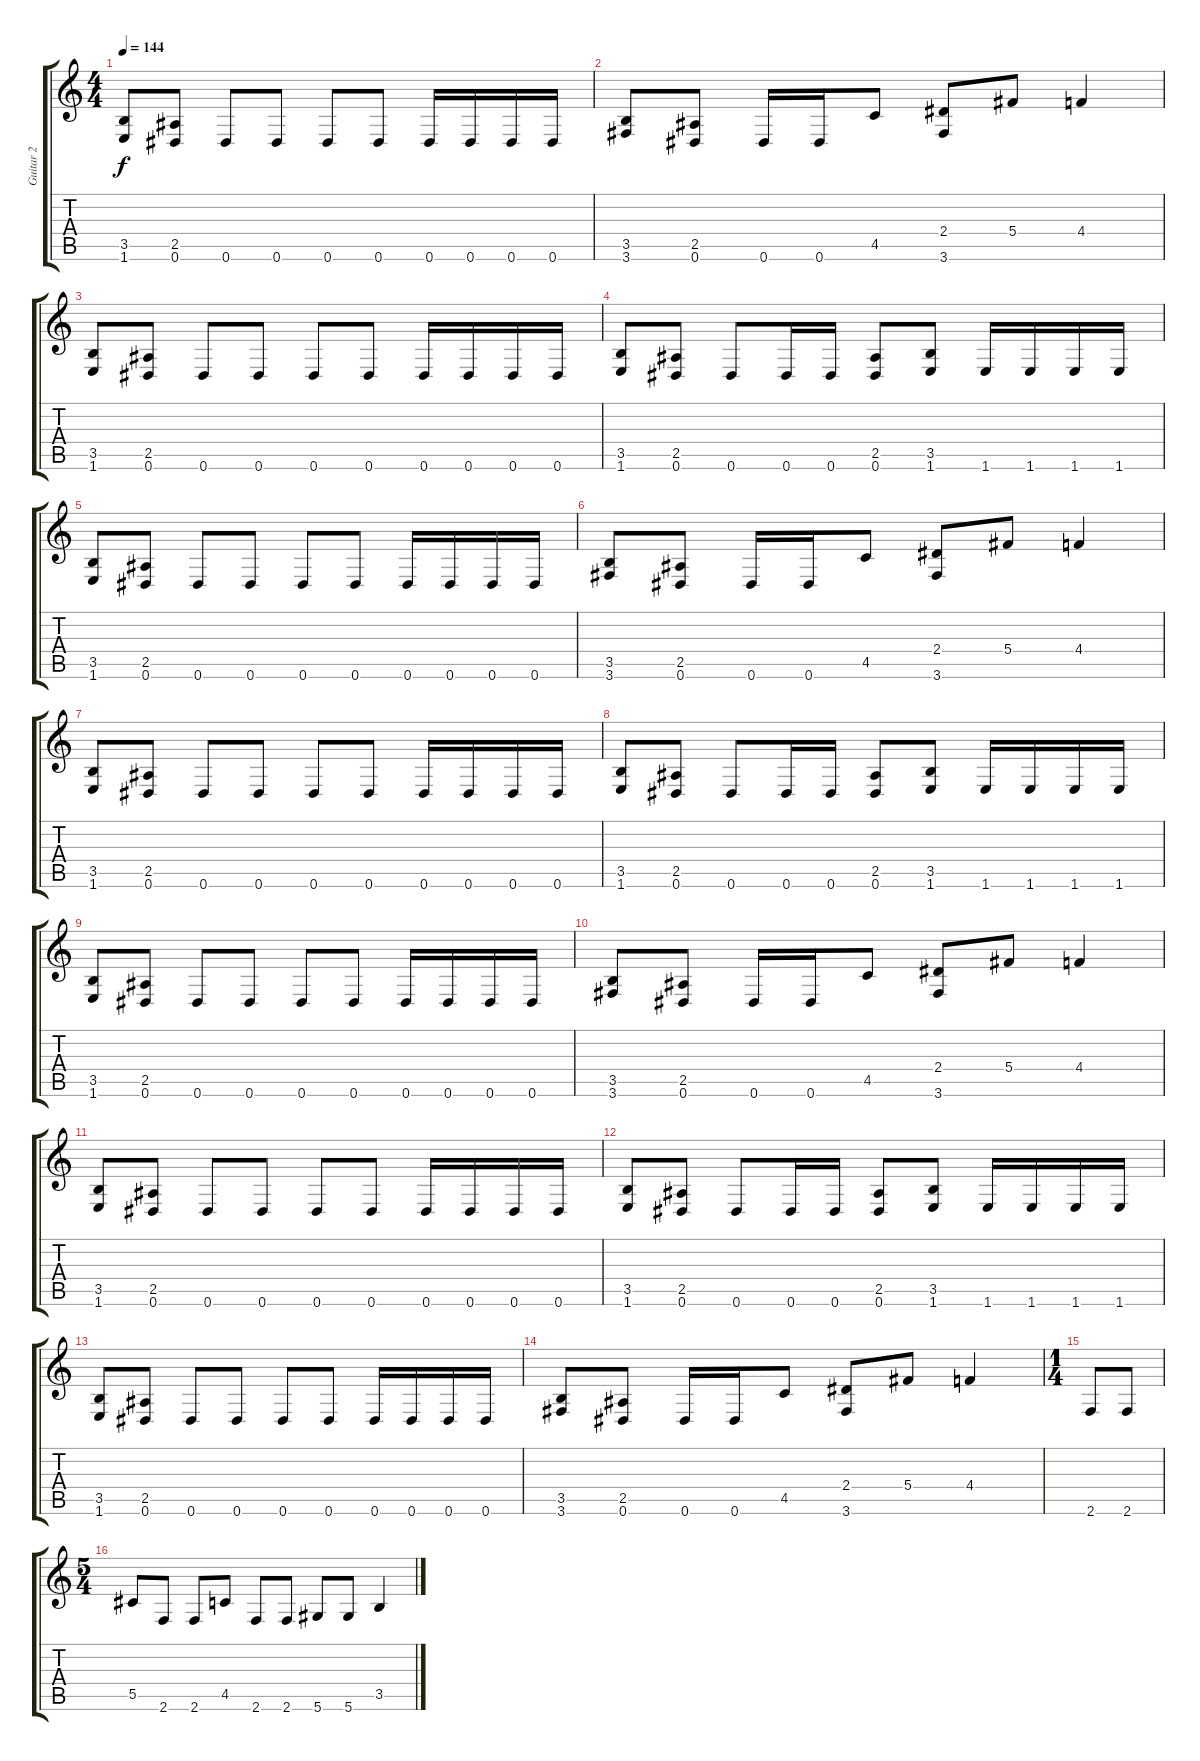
\track ("Guitar 2" "Guitar 2") {instrument distortionguitar}
\staff {score tabs}
\tuning (Eb4 Bb3 Gb3 Db3 Ab2 Eb2) {hide}
\ts (4 4)
\tempo 144
\clef g2
\ks c
(3.5 1.6).8{dy f} (2.5 0.6).8 0.6.8 0.6.8 0.6.8 0.6.8 0.6.16 0.6.16 0.6.16 0.6.16 |
(3.5 3.6).8 (2.5 0.6).8 0.6.16 0.6.16 4.5.8 (2.4 3.6).8 5.4.8 4.4.4 |
(3.5 1.6).8 (2.5 0.6).8 0.6.8 0.6.8 0.6.8 0.6.8 0.6.16 0.6.16 0.6.16 0.6.16 |
(3.5 1.6).8 (2.5 0.6).8 0.6.8 0.6.16 0.6.16 (2.5 0.6).8 (3.5 1.6).8 1.6.16 1.6.16 1.6.16 1.6.16 |
(3.5 1.6).8 (2.5 0.6).8 0.6.8 0.6.8 0.6.8 0.6.8 0.6.16 0.6.16 0.6.16 0.6.16 |
(3.5 3.6).8 (2.5 0.6).8 0.6.16 0.6.16 4.5.8 (2.4 3.6).8 5.4.8 4.4.4 |
(3.5 1.6).8 (2.5 0.6).8 0.6.8 0.6.8 0.6.8 0.6.8 0.6.16 0.6.16 0.6.16 0.6.16 |
(3.5 1.6).8 (2.5 0.6).8 0.6.8 0.6.16 0.6.16 (2.5 0.6).8 (3.5 1.6).8 1.6.16 1.6.16 1.6.16 1.6.16 |
(3.5 1.6).8 (2.5 0.6).8 0.6.8 0.6.8 0.6.8 0.6.8 0.6.16 0.6.16 0.6.16 0.6.16 |
(3.5 3.6).8 (2.5 0.6).8 0.6.16 0.6.16 4.5.8 (2.4 3.6).8 5.4.8 4.4.4 |
(3.5 1.6).8 (2.5 0.6).8 0.6.8 0.6.8 0.6.8 0.6.8 0.6.16 0.6.16 0.6.16 0.6.16 |
(3.5 1.6).8 (2.5 0.6).8 0.6.8 0.6.16 0.6.16 (2.5 0.6).8 (3.5 1.6).8 1.6.16 1.6.16 1.6.16 1.6.16 |
(3.5 1.6).8 (2.5 0.6).8 0.6.8 0.6.8 0.6.8 0.6.8 0.6.16 0.6.16 0.6.16 0.6.16 |
(3.5 3.6).8 (2.5 0.6).8 0.6.16 0.6.16 4.5.8 (2.4 3.6).8 5.4.8 4.4.4 |
\ts (1 4)
2.6.8 2.6.8 |
\ts (5 4)
5.5.8 2.6.8 2.6.8 4.5.8 2.6.8 2.6.8 5.6.8 5.6.8 3.5.4
